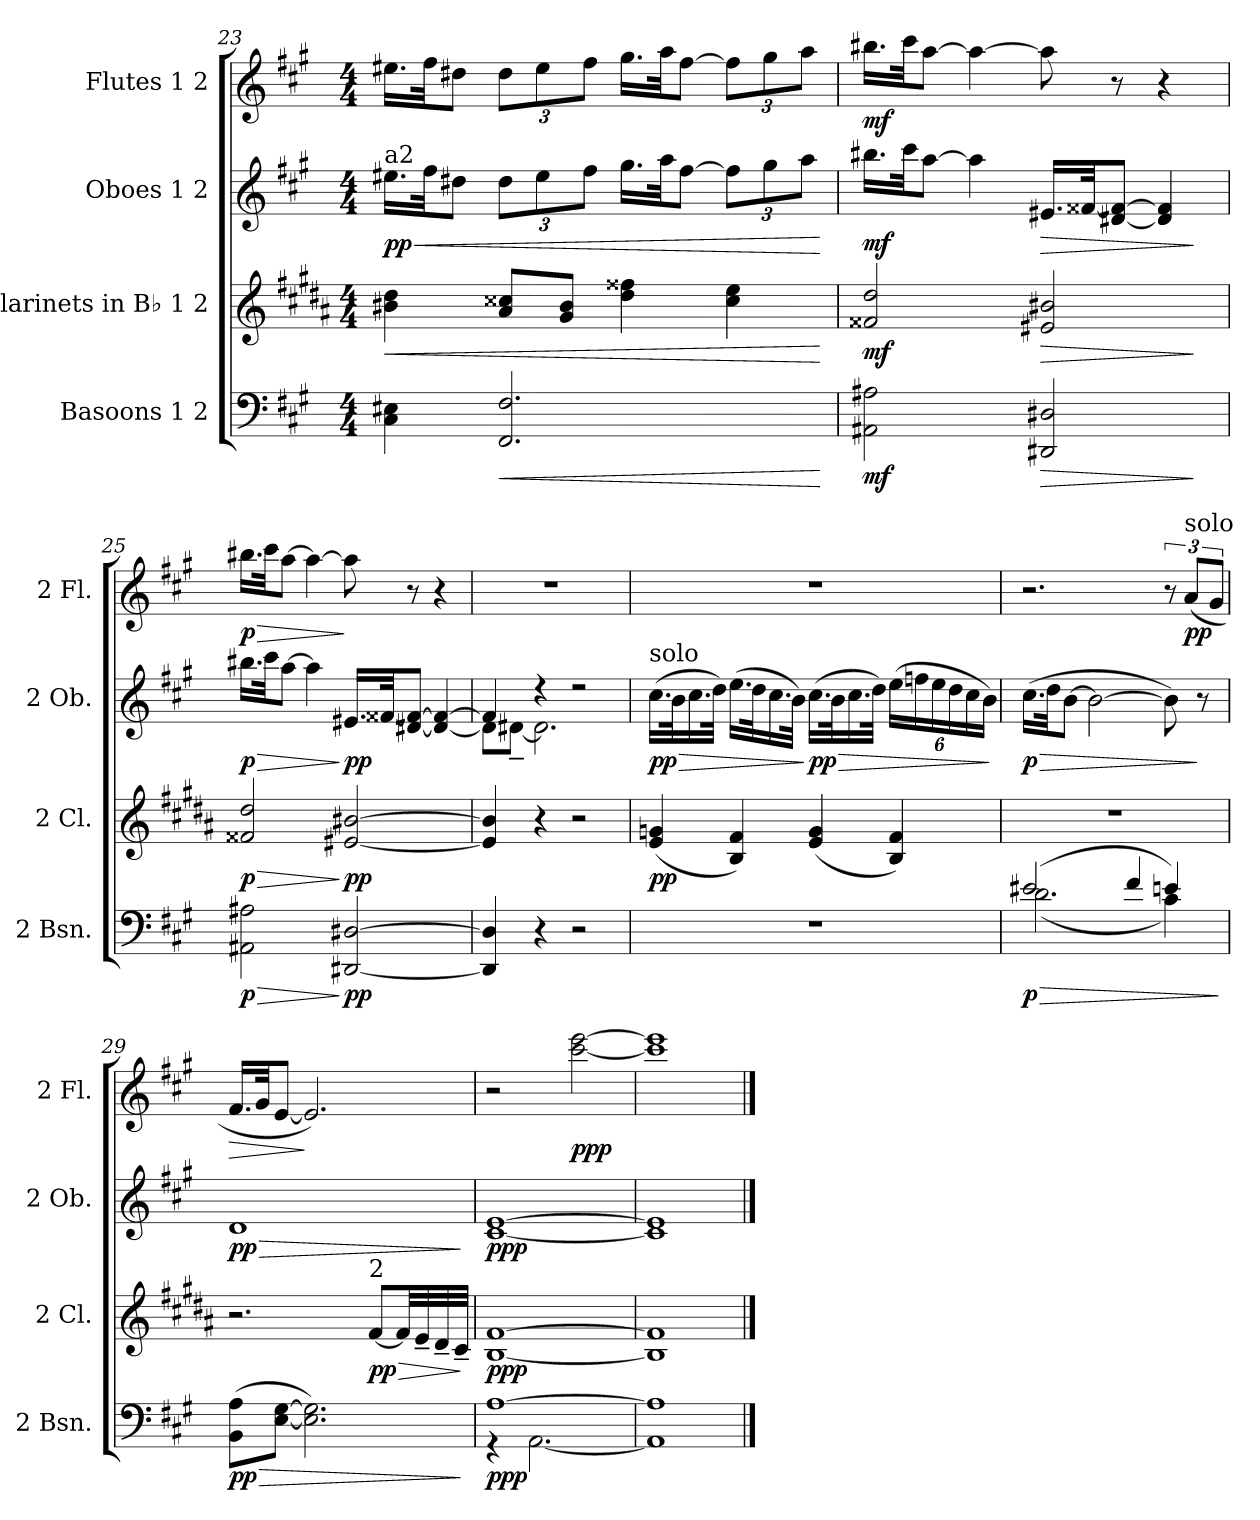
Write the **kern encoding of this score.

**kern	**dynam	**kern	**dynam	**kern	**dynam	**kern	**dynam
*part4	*part4	*part3	*part3	*part2	*part2	*part1	*part1
*staff4	*staff4	*staff3	*staff3	*staff2	*staff2	*staff1	*staff1
*I"Basoons 1 2	*	*I"Clarinets in B♭ 1 2	*	*I"Oboes 1 2	*	*I"Flutes 1 2	*
*I'2 Bsn.	*	*I'2 Cl.	*	*I'2 Ob.	*	*I'2 Fl.	*
*clefF4	*	*clefG2	*	*clefG2	*	*clefG2	*
*	*	*ITrd1c2	*	*	*	*	*
*k[f#c#g#]	*	*k[f#c#g#]	*	*k[f#c#g#]	*	*k[f#c#g#]	*
*M4/4	*	*M4/4	*	*M4/4	*	*M4/4	*
=23	=23	=23	=23	=23	=23	=23	=23
!	!	!	!	!LO:TX:a:t=a2	!	!	!
!	!	!	!LO:HP:b	!	!LO:HP:b	!	!
!	!	!	!	!	!LO:DY:n=1:b	!	!
4C#\ 4E#X\	.	4a#X\ 4cc#\	<	16.ee#X\LL	< pp	16.ee#X\LL	.
.	.	.	.	32ff#\JK	.	32ff#\JK	.
.	.	.	.	8dd#X\J	.	8dd#X\J	.
!	!LO:HP:b	!	!	!	!	!	!
*	*	*	*	*Xbrackettup	*	*Xbrackettup	*
2.FF#/ 2.F#/	<	8g#/ 8b#X/L	.	12dd#\L	.	12dd#\L	.
.	.	.	.	12ee#\	.	12ee#\	.
.	.	8f#/ 8a#/J	.	.	.	.	.
.	.	.	.	12ff#\J	.	12ff#\J	.
.	.	4cc#\ 4ee#X\	.	16.gg#\LL	.	16.gg#\LL	.
.	.	.	.	32aa\JK	.	32aa\JK	.
.	.	.	.	[8ff#\J	.	[8ff#\J	.
.	.	4b#\ 4dd\	.	12ff#\L]	.	12ff#\L]	.
.	.	.	.	12gg#\	.	12gg#\	.
.	.	.	.	12aa\J	.	12aa\J	.
.	[	.	[	.	[	.	.
=24	=24	=24	=24	=24	=24	=24	=24
!	!LO:DY:b	!	!LO:DY:b	!	!LO:DY:b	!	!LO:DY:b
2AA#X\ 2A#X\	mf	2e#X/ 2cc#/	mf	16.bb#X\LL	mf	16.bb#X\LL	mf
.	.	.	.	32ccc#\JK	.	32ccc#\JK	.
.	.	.	.	[8aa\J	.	[8aa\J	.
.	.	.	.	4aa\]	.	4aa\_	.
!	!LO:HP:b	!	!LO:HP:b	!	!LO:HP:b	!	!
2DD#X/ 2D#X/	>	2d#X/ 2a#X/	>	16.e#X/LL	>	8aa\]	.
.	.	.	.	[32f##X/JK	.	.	.
.	.	.	.	[8d#X/ 8f##/_J	.	8r	.
.	.	.	.	4d#/] 4f##/]	.	4r	.
.	]	.	]	.	]	.	.
!!LO:PB:g=z
=25	=25	=25	=25	=25	=25	=25	=25
!	!LO:HP:b	!	!LO:HP:b	!	!LO:HP:b	!	!LO:HP:b
!	!LO:DY:n=1:b	!	!LO:DY:n=1:b	!	!LO:DY:n=1:b	!	!LO:DY:n=1:b
2AA#X\ 2A#X\	> p	2e#X/ 2cc#/	> p	16.bb#X\LL	> p	16.bb#X\LL	> p
.	.	.	.	32ccc#\JK	.	32ccc#\JK	.
.	.	.	.	[8aa\J	.	[8aa\J	.
.	.	.	.	4aa\]	.	4aa\_	.
!	!LO:DY:n=2:b	!	!LO:DY:n=2:b	!	!LO:DY:n=2:b	!	!
[2DD#X/ [2D#X/	] pp	[2d#X/ [2a#X/	] pp	16.e#X/LL	] pp	8aa\]	]
.	.	.	.	[32f##X/JK	.	.	.
.	.	.	.	[8d#X/ 8f##/_J	.	8r	.
.	.	.	.	4d#/_ 4f##/_	.	4r	.
=26	=26	=26	=26	=26	=26	=26	=26
*	*	*	*	*^	*	*	*
4DD#/] 4D#/]	.	4d#/] 4a#/]	.	4f##/]	8d#\L]	.	1r	.
.	.	.	.	.	[8d#X~\J	.	.	.
4r	.	4r	.	4r	2.d#\]	.	.	.
2r	.	2r	.	2r	.	.	.	.
*	*	*	*	*v	*v	*	*	*
!!LO:LB:g=z
=27	=27	=27	=27	=27	=27	=27	=27
!	!	!	!	!LO:TX:a:t=solo	!	!	!
!	!	!	!LO:DY:b	!	!LO:HP:b	!	!
!	!	!	!	!	!LO:DY:n=1:b	!	!
1r	.	(<4d/ 4fn/	pp	(>16.cc#\LL	> pp	1r	.
.	.	.	.	32b\K	.	.	.
.	.	.	.	16.cc#\	.	.	.
.	.	.	.	32dd\JJk)	.	.	.
.	.	4A/ 4e/)	.	(>16.ee\LL	.	.	.
.	.	.	.	32dd\K	.	.	.
.	.	.	.	16.cc#\	.	.	.
.	.	.	.	32b\JJk)	.	.	.
!	!	!	!	!	!LO:HP:n=1:b	!	!
!	!	!	!	!	!LO:DY:n=2:b	!	!
.	.	(<4d/ 4f/	.	(>16.cc#\LL	] > pp	.	.
.	.	.	.	32b\K	.	.	.
.	.	.	.	16.cc#\	.	.	.
.	.	.	.	32dd\JJk)	.	.	.
.	.	4A/ 4e/)	.	(>24ee\LL	.	.	.
.	.	.	.	24ffn\	.	.	.
.	.	.	.	24ee\	.	.	.
.	.	.	.	24dd\	.	.	.
.	.	.	.	24cc#\	.	.	.
.	.	.	.	24b\JJ)	.	.	.
.	.	.	.	.	]	.	.
=28	=28	=28	=28	=28	=28	=28	=28
!	!LO:HP:b	!	!	!	!LO:HP:b	!	!
*^	*	*	*	*	*	*	*
!	!	!LO:DY:n=1:b	!	!	!	!LO:DY:n=1:b	!	!
(>2e#X/	(<2.d\	> p	1r	.	(>16.cc#\LL	> p	2.r	.
.	.	.	.	.	32dd\JK	.	.	.
.	.	.	.	.	[8b\J	.	.	.
.	.	.	.	.	2b\_	.	.	.
4f#/	.	.	.	.	.	.	.	.
*	*	*	*	*	*	*	*brackettup	*
4en/)	4c#\)	.	.	.	8b\])	.	12r	.
!	!	!	!	!	!	!	!LO:TX:a:t=solo	!
!	!	!	!	!	!	!	!	!LO:DY:b
.	.	.	.	.	.	.	(<12a/L	pp
.	.	.	.	.	8r	]	.	.
.	.	.	.	.	.	.	12g#/J	.
*v	*v	*	*	*	*	*	*	*
.	]	.	.	.	.	.	.
!!LO:LB:g=z
=29	=29	=29	=29	=29	=29	=29	=29
!	!LO:HP:b	!	!	!	!LO:HP:b	!	!LO:HP:b
!	!LO:DY:n=1:b	!	!	!	!LO:DY:n=1:b	!	!
(>8BB\ 8A\L	> pp	2.r	.	1d	> pp	16.f#/LL	>
.	.	.	.	.	.	32g#/JK	.
[8E\ [8G#\J	.	.	.	.	.	[8e/J	.
2.E\] 2.G#\])	.	.	.	.	.	2.e/])	]
!	!	!LO:TX:a:t=2	!	!	!	!	!
!	!	!	!LO:HP:b	!	!	!	!
!	!	!	!LO:DY:n=1:b	!	!	!	!
.	.	[8e/L	> pp	.	.	.	.
.	.	32e/LL]	.	.	.	.	.
.	.	32d~/	.	.	.	.	.
.	.	32c#~/	.	.	.	.	.
.	.	32B~/JJJ	.	.	.	.	.
.	]	.	]	.	]	.	.
=30	=30	=30	=30	=30	=30	=30	=30
*^	*	*	*	*	*	*	*
!	!	!LO:DY:b	!	!LO:DY:b	!	!LO:DY:b	!	!
[1A	4r	ppp	[1A [1e	ppp	[1c# [1e	ppp	2r	.
.	[2.AA\	.	.	.	.	.	.	.
!	!	!	!	!	!	!	!	!LO:DY:b
.	.	.	.	.	.	.	[2ccc#\ [2eee\	ppp
=31	=31	=31	=31	=31	=31	=31	=31	=31
1A]	1AA]	.	1A] 1e]	.	1c#] 1e]	.	1ccc#] 1eee]	.
*v	*v	*	*	*	*	*	*	*
==	==	==	==	==	==	==	==
*-	*-	*-	*-	*-	*-	*-	*-
